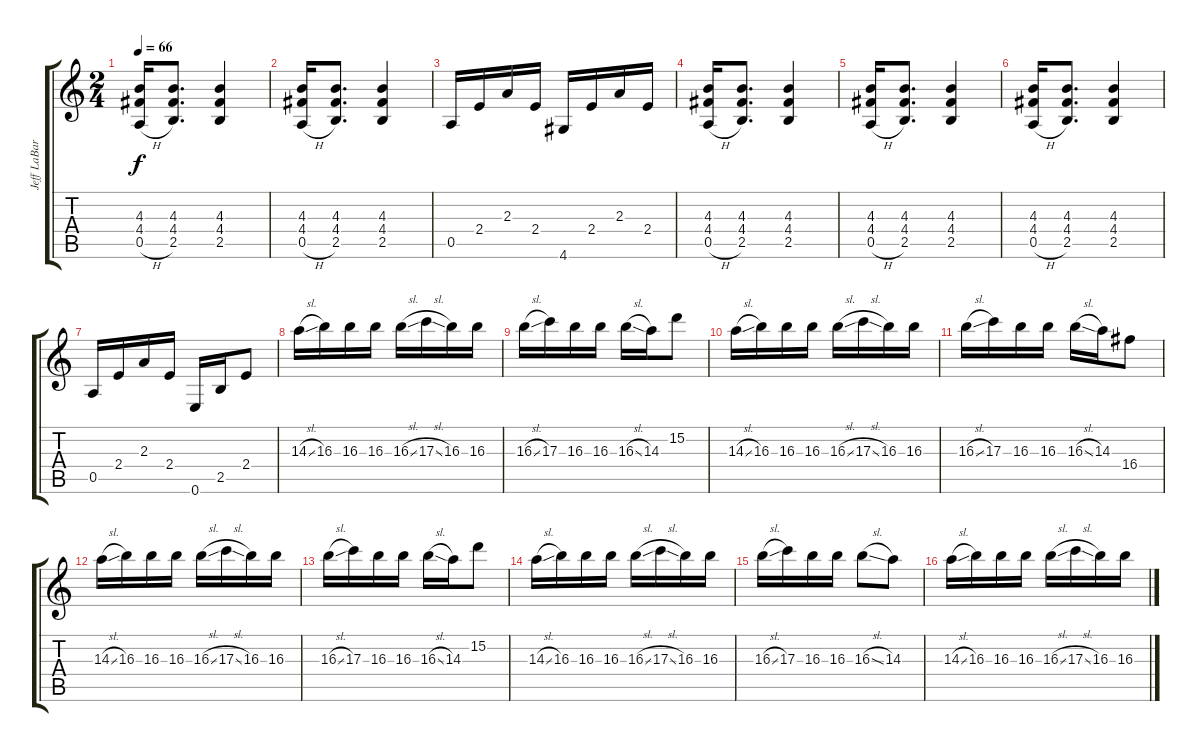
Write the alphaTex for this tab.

\track ("Jeff LaBar" "Jeff LaBar") {instrument distortionguitar}
\staff {score tabs}
\tuning (E4 B3 G3 D3 A2 E2) {hide}
\ts (2 4)
\tempo 66
\clef g2
\ks c
(4.3 4.4 0.5{h}).16{dy f} (4.3 4.4 2.5).8{d} (4.3 4.4 2.5).4 |
(4.3 4.4 0.5{h}).16 (4.3 4.4 2.5).8{d} (4.3 4.4 2.5).4 |
0.5.16 2.4.16 2.3.16 2.4.16 4.6.16 2.4.16 2.3.16 2.4.16 |
(4.3 4.4 0.5{h}).16 (4.3 4.4 2.5).8{d} (4.3 4.4 2.5).4 |
(4.3 4.4 0.5{h}).16 (4.3 4.4 2.5).8{d} (4.3 4.4 2.5).4 |
(4.3 4.4 0.5{h}).16 (4.3 4.4 2.5).8{d} (4.3 4.4 2.5).4 |
0.5.16 2.4.16 2.3.16 2.4.16 0.6.16 2.5.16 2.4.8 |
14.3{sl}.16 16.3.16 16.3.16 16.3.16 16.3{sl}.16 17.3{sl}.16 16.3.16 16.3.16 |
16.3{sl}.16 17.3.16 16.3.16 16.3.16 16.3{sl}.16 14.3.16 15.2.8 |
14.3{sl}.16 16.3.16 16.3.16 16.3.16 16.3{sl}.16 17.3{sl}.16 16.3.16 16.3.16 |
16.3{sl}.16 17.3.16 16.3.16 16.3.16 16.3{sl}.16 14.3.16 16.4.8 |
14.3{sl}.16 16.3.16 16.3.16 16.3.16 16.3{sl}.16 17.3{sl}.16 16.3.16 16.3.16 |
16.3{sl}.16 17.3.16 16.3.16 16.3.16 16.3{sl}.16 14.3.16 15.2.8 |
14.3{sl}.16 16.3.16 16.3.16 16.3.16 16.3{sl}.16 17.3{sl}.16 16.3.16 16.3.16 |
16.3{sl}.16 17.3.16 16.3.16 16.3.16 16.3{sl}.8 14.3.8 |
14.3{sl}.16 16.3.16 16.3.16 16.3.16 16.3{sl}.16 17.3{sl}.16 16.3.16 16.3.16
